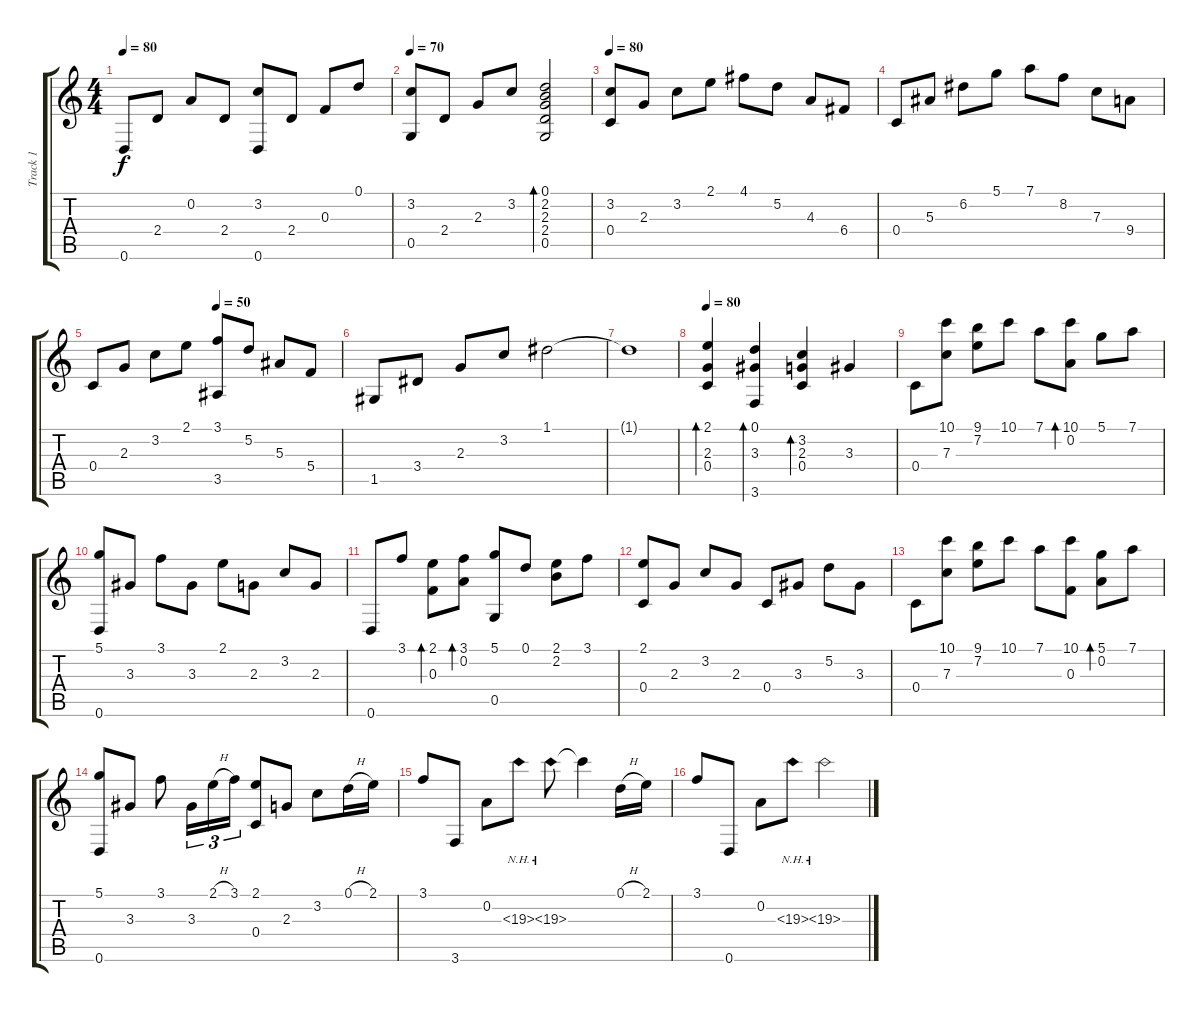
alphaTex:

\track ("Track 1" "Track 1") {instrument acousticguitarnylon}
\staff {score tabs}
\tuning (D4 A3 F3 C3 G2 D2) {hide}
\ts (4 4)
\tempo 80
\clef g2
\ks c
0.6.8{dy f} 2.4.8 0.2.8 2.4.8 (3.2 0.6).8 2.4.8 0.3.8 0.1.8 |
\tempo 70
(3.2 0.5).8 2.4.8 2.3.8 3.2.8 (0.1 2.2 2.3 2.4 0.5).2{bd 120} |
\tempo 80
(3.2 0.4).8 2.3.8 3.2.8 2.1.8 4.1.8 5.2.8 4.3.8 6.4.8 |
0.4.8 5.3.8 6.2.8 5.1.8 7.1.8 8.2.8 7.3.8 9.4.8 |
\tempo (50 0.5)
0.4.8 2.3.8 3.2.8 2.1.8 (3.1 3.5).8 5.2.8 5.3.8 5.4.8 |
1.5.8 3.4.8 2.3.8 3.2.8 1.1.2 |
1.1{t}.1 |
\tempo 80
(2.1 2.3 0.4).4{bd 120} (0.1 3.3 3.6).4{bd 480} (3.2 2.3 0.4).4{bd 120} 3.3.4 |
0.4.8 (10.1 7.3).8 (9.1 7.2).8 10.1.8 7.1.8 (10.1 0.2).8{bd 480} 5.1.8 7.1.8 |
(5.1 0.6).8 3.3.8 3.1.8 3.3.8 2.1.8 2.3.8 3.2.8 2.3.8 |
0.6.8 3.1.8 (2.1 0.3).8{bd 120} (3.1 0.2).8{bd 120} (5.1 0.5).8 0.1.8 (2.1 2.2).8 3.1.8 |
(2.1 0.4).8 2.3.8 3.2.8 2.3.8 0.4.8 3.3.8 5.2.8 3.3.8 |
0.4.8 (10.1 7.3).8 (9.1 7.2).8 10.1.8 7.1.8 (10.1 0.3).8 (5.1 0.2).8{bd 480} 7.1.8 |
(5.1 0.6).8 3.3.8 3.1.8 3.3.16{tu (3 2)} 2.1{h}.16{tu (3 2)} 3.1.16{tu (3 2)} (2.1 0.4).8 2.3.8 3.2.8 0.1{h}.16 2.1.16 |
3.1.8 3.6.8 0.2.8 19.3{nh}.8 19.3{nh}.8 19.3{t}.4 0.1{h}.16 2.1.16 |
3.1.8 0.6.8 0.2.8 19.3{nh}.8 19.3{nh}.2
